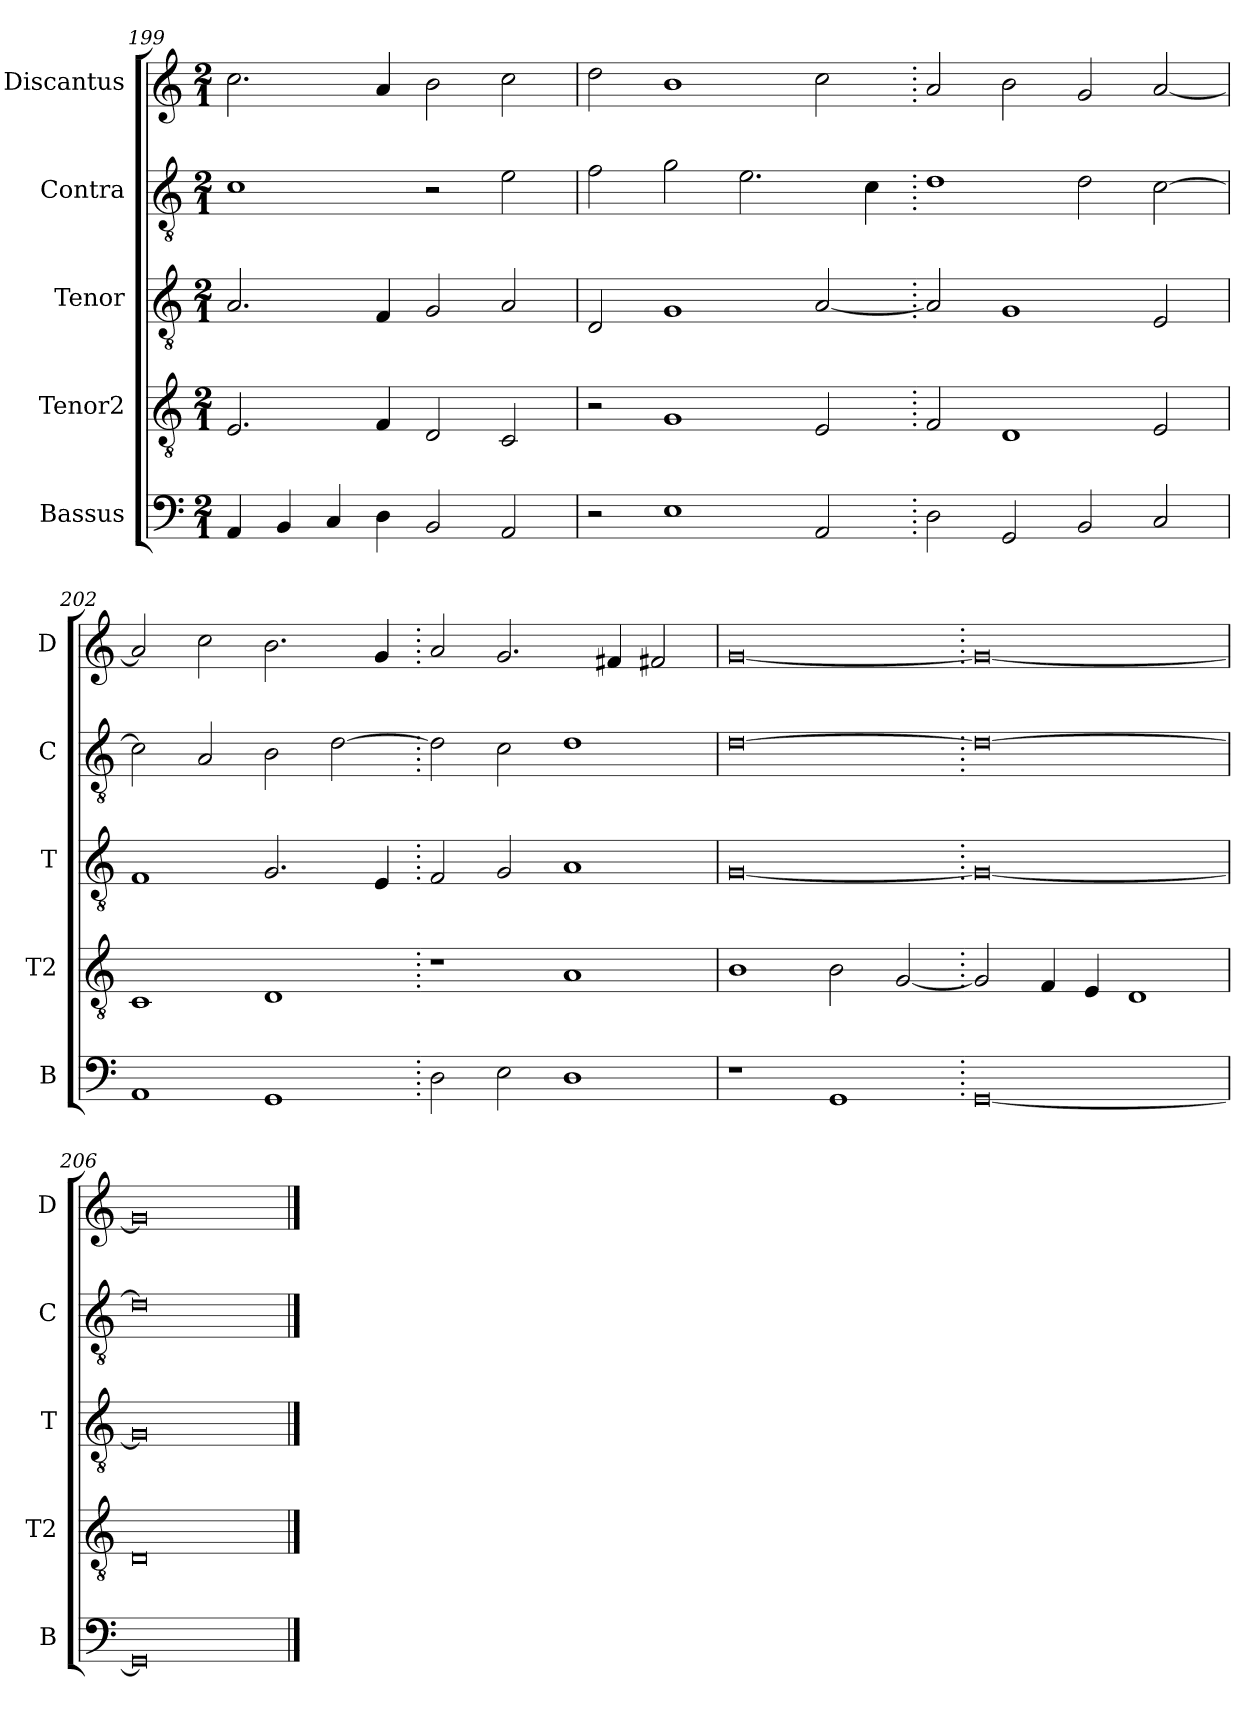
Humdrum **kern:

**kern	**kern	**kern	**kern	**kern
*part5	*part4	*part3	*part2	*part1
*staff5	*staff4	*staff3	*staff2	*staff1
*I"Bassus	*I"Tenor2	*I"Tenor	*I"Contra	*I"Discantus
*I'B	*I'T2	*I'T	*I'C	*I'D
*clefF4	*clefGv2	*clefGv2	*clefGv2	*clefG2
*k[]	*k[]	*k[]	*k[]	*k[]
*M2/1	*M2/1	*M2/1	*M2/1	*M2/1
=199	=199	=199	=199	=199
4AA/	2.E/	2.A/	1c	2.cc\
4BB/	.	.	.	.
4C/	.	.	.	.
4D\	4F/	4F/	.	4a/
2BB/	2D/	2G/	2r	2b\
2AA/	2C/	2A/	2e\	2cc\
=200	=200	=200	=200	=200
2r	2r	2D/	2f\	2dd\
1E	1G	1G	2g\	1b
.	.	.	2.e\	.
2AA/	2E/	[2A/	.	2cc\
.	.	.	4c\	.
=201.	=201.	=201.	=201.	=201.
2D\	2F/	2A/]	1d	2a/
2GG/	1D	1G	.	2b\
2BB/	.	.	2d\	2g/
2C/	2E/	2E/	[2c\	[2a/
=202	=202	=202	=202	=202
1AA	1C	1F	2c\]	2a/]
.	.	.	2A/	2cc\
1GG	1D	2.G/	2B\	2.b\
.	.	.	[2d\	.
.	.	4E/	.	4g/
=203.	=203.	=203.	=203.	=203.
2D\	1r	2F/	2d\]	2a/
2E\	.	2G/	2c\	2.g/
1D	1A	1A	1d	.
.	.	.	.	4f#X/
.	.	.	.	2f#X/
=204	=204	=204	=204	=204
1r	1B	[0G	[0d	[0g
1GG	2B\	.	.	.
.	[2G/	.	.	.
=205.	=205.	=205.	=205.	=205.
[0GG	2G/]	0G_	0d_	0g_
.	4F/	.	.	.
.	4E/	.	.	.
.	1D	.	.	.
=206	=206	=206	=206	=206
0GG]	0D	0G]	0d]	0g]
==	==	==	==	==
*-	*-	*-	*-	*-
